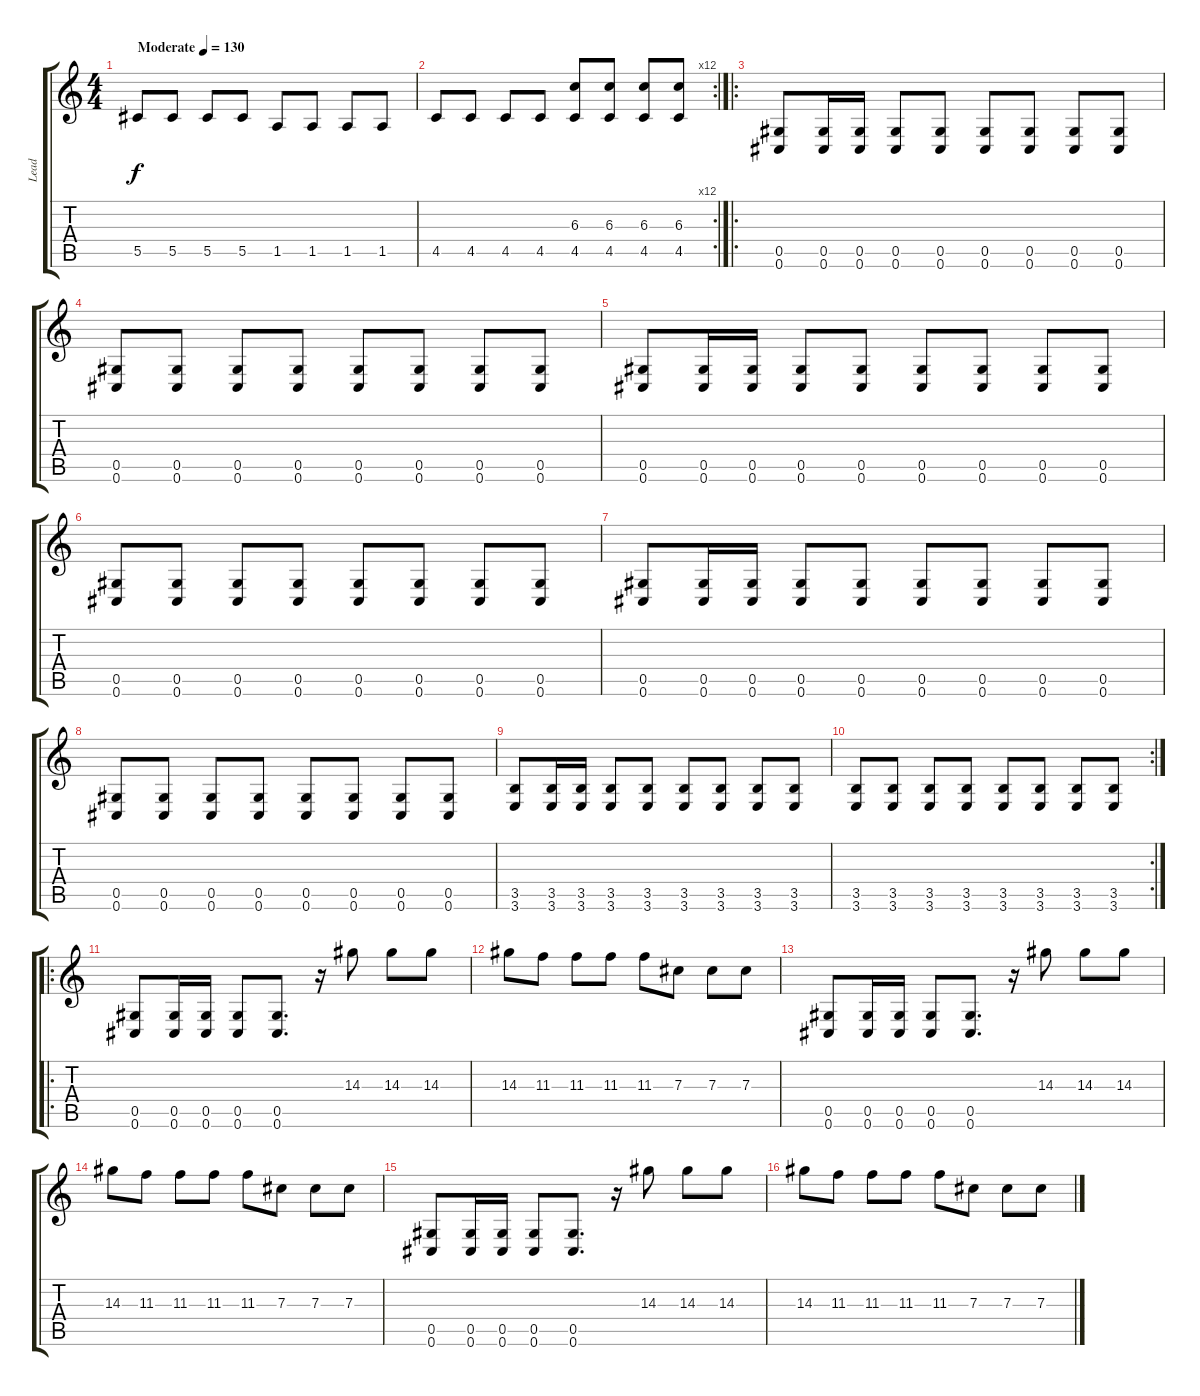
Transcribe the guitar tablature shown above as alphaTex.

\track ("Lead" "Lead") {instrument distortionguitar}
\staff {score tabs}
\tuning (Eb4 Bb3 Gb3 Db3 Ab2 Db2) {hide}
\ts (4 4)
\tempo (130 "Moderate")
\clef g2
\ks c
5.5.8{dy f instrument distortionguitar} 5.5.8 5.5.8 5.5.8 1.5.8 1.5.8 1.5.8 1.5.8 |
\rc 12
4.5.8 4.5.8 4.5.8 4.5.8 (6.3 4.5).8 (6.3 4.5).8 (6.3 4.5).8 (6.3 4.5).8 |
\ro
(0.5 0.6).8 (0.5 0.6).16 (0.5 0.6).16 (0.5 0.6).8 (0.5 0.6).8 (0.5 0.6).8 (0.5 0.6).8 (0.5 0.6).8 (0.5 0.6).8 |
(0.5 0.6).8 (0.5 0.6).8 (0.5 0.6).8 (0.5 0.6).8 (0.5 0.6).8 (0.5 0.6).8 (0.5 0.6).8 (0.5 0.6).8 |
(0.5 0.6).8 (0.5 0.6).16 (0.5 0.6).16 (0.5 0.6).8 (0.5 0.6).8 (0.5 0.6).8 (0.5 0.6).8 (0.5 0.6).8 (0.5 0.6).8 |
(0.5 0.6).8 (0.5 0.6).8 (0.5 0.6).8 (0.5 0.6).8 (0.5 0.6).8 (0.5 0.6).8 (0.5 0.6).8 (0.5 0.6).8 |
(0.5 0.6).8 (0.5 0.6).16 (0.5 0.6).16 (0.5 0.6).8 (0.5 0.6).8 (0.5 0.6).8 (0.5 0.6).8 (0.5 0.6).8 (0.5 0.6).8 |
(0.5 0.6).8 (0.5 0.6).8 (0.5 0.6).8 (0.5 0.6).8 (0.5 0.6).8 (0.5 0.6).8 (0.5 0.6).8 (0.5 0.6).8 |
(3.5 3.6).8 (3.5 3.6).16 (3.5 3.6).16 (3.5 3.6).8 (3.5 3.6).8 (3.5 3.6).8 (3.5 3.6).8 (3.5 3.6).8 (3.5 3.6).8 |
\rc 2
(3.5 3.6).8 (3.5 3.6).8 (3.5 3.6).8 (3.5 3.6).8 (3.5 3.6).8 (3.5 3.6).8 (3.5 3.6).8 (3.5 3.6).8 |
\ro
(0.5 0.6).8 (0.5 0.6).16 (0.5 0.6).16 (0.5 0.6).8 (0.5 0.6).8{d} r.16 14.3.8 14.3.8 14.3.8 |
14.3.8 11.3.8 11.3.8 11.3.8 11.3.8 7.3.8 7.3.8 7.3.8 |
(0.5 0.6).8 (0.5 0.6).16 (0.5 0.6).16 (0.5 0.6).8 (0.5 0.6).8{d} r.16 14.3.8 14.3.8 14.3.8 |
14.3.8 11.3.8 11.3.8 11.3.8 11.3.8 7.3.8 7.3.8 7.3.8 |
(0.5 0.6).8 (0.5 0.6).16 (0.5 0.6).16 (0.5 0.6).8 (0.5 0.6).8{d} r.16 14.3.8 14.3.8 14.3.8 |
14.3.8 11.3.8 11.3.8 11.3.8 11.3.8 7.3.8 7.3.8 7.3.8
